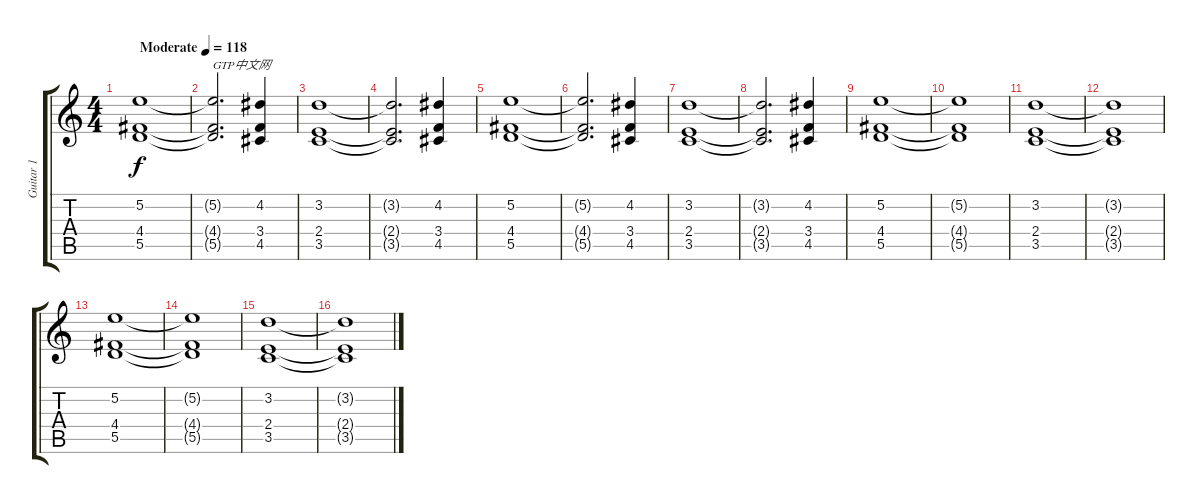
\track ("Guitar 1" "Guitar 1") {instrument electricguitarclean}
\staff {score tabs}
\tuning (E4 B3 G3 D3 A2 E2) {hide}
\ts (4 4)
\tempo (118 "Moderate")
\clef g2
\ks c
(5.2 4.4 5.5).1{dy f instrument electricguitarclean} |
(5.2{t} 4.4{t} 5.5{t}).2{d txt "GTP中文网"} (4.2 3.4 4.5).4 |
(3.2 2.4 3.5).1 |
(3.2{t} 2.4{t} 3.5{t}).2{d} (4.2 3.4 4.5).4 |
(5.2 4.4 5.5).1 |
(5.2{t} 4.4{t} 5.5{t}).2{d} (4.2 3.4 4.5).4 |
(3.2 2.4 3.5).1 |
(3.2{t} 2.4{t} 3.5{t}).2{d} (4.2 3.4 4.5).4 |
(5.2 4.4 5.5).1 |
(5.2{t} 4.4{t} 5.5{t}).1 |
(3.2 2.4 3.5).1 |
(3.2{t} 2.4{t} 3.5{t}).1 |
(5.2 4.4 5.5).1 |
(5.2{t} 4.4{t} 5.5{t}).1 |
(3.2 2.4 3.5).1 |
(3.2{t} 2.4{t} 3.5{t}).1
